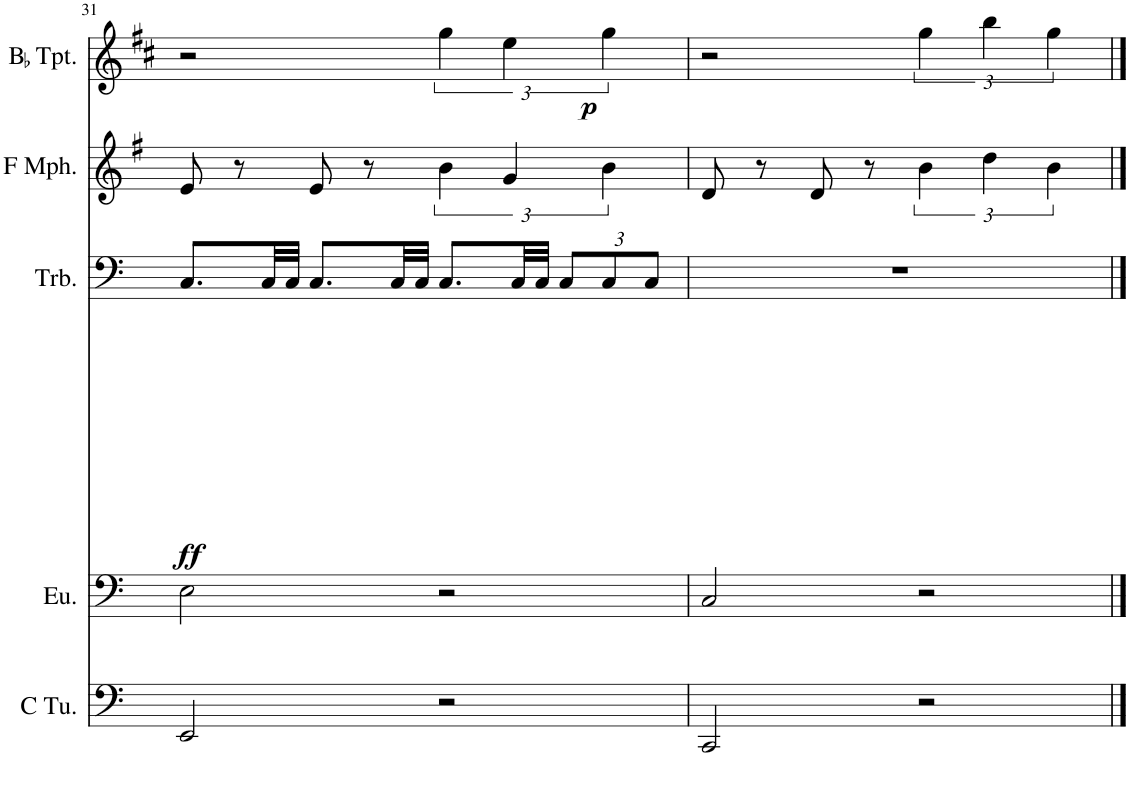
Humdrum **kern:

**kern	**kern	**kern	**dynam	**kern	**kern	**dynam
*part5	*part4	*part3	*part3	*part2	*part1	*part1
*staff5	*staff4	*staff3	*staff3	*staff2	*staff1	*staff1
*I"C Tuba	*I"Euphonium	*I"Trombone	*	*I"F Mellophone	*I"BaccidentalFlat Trumpet	*
*I'C Tu.	*I'Eu.	*I'Trb.	*	*I'F Mph.	*I'BaccidentalFlat Tpt.	*
!!LO:PB:g=z
*clefF4	*clefF4	*clefF4	*	*clefG2	*clefG2	*
*	*	*	*	*Trd4c7	*Trd1c2	*
*k[]	*k[]	*k[]	*	*k[f#]	*k[f#c#]	*
*M4/4	*M4/4	*M4/4	*	*M4/4	*M4/4	*
=31	=31	=31	=31	=31	=31	=31
!	!	!	!LO:DY:b	!	!	!
2EE/	2E\	8.C/L	ff	8e/	2r	.
.	.	.	.	8r	.	.
.	.	32C/LL	.	.	.	.
.	.	32C/JJJ	.	.	.	.
.	.	8.C/L	.	8e/	.	.
.	.	.	.	8r	.	.
.	.	32C/LL	.	.	.	.
.	.	32C/JJJ	.	.	.	.
!	!	!	!	!	!	!LO:DY:b
2r	2r	8.C/L	.	6b\	6gg\	p
.	.	.	.	6g/	6ee\	.
.	.	32C/LL	.	.	.	.
.	.	32C/JJJ	.	.	.	.
*	*	*Xbrackettup	*	*	*	*
.	.	12C/L	.	.	.	.
.	.	12C/	.	6b\	6gg\	.
.	.	12C/J	.	.	.	.
=32	=32	=32	=32	=32	=32	=32
2CC/	2C/	1r	.	8d/	2r	.
.	.	.	.	8r	.	.
.	.	.	.	8d/	.	.
.	.	.	.	8r	.	.
2r	2r	.	.	6b\	6gg\	.
.	.	.	.	6dd\	6bb\	.
.	.	.	.	6b\	6gg\	.
==	==	==	==	==	==	==
*-	*-	*-	*-	*-	*-	*-
